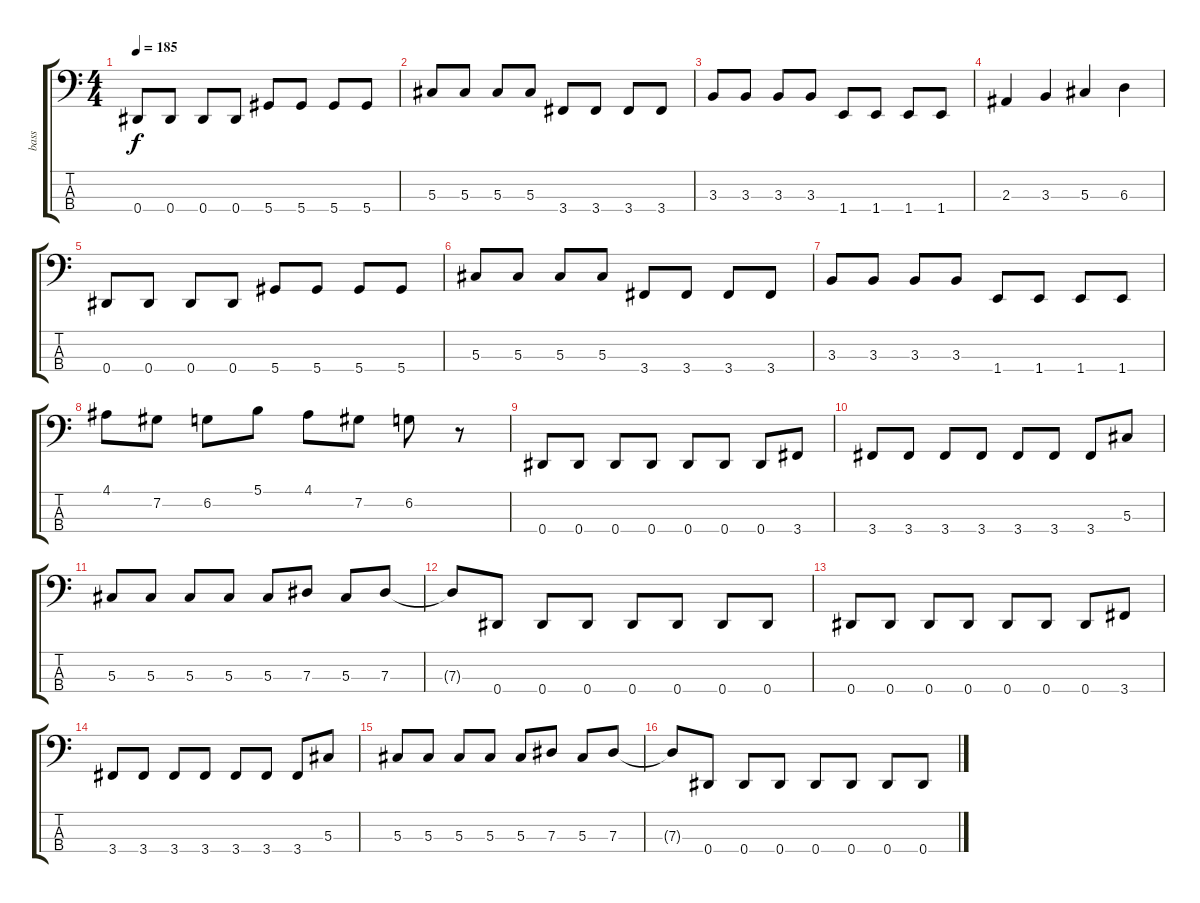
\track ("bass" "bass") {instrument electricbasspick}
\staff {score tabs}
\tuning (Gb2 Db2 Ab1 Eb1) {hide}
\ts (4 4)
\tempo 185
\clef f4
\ks c
0.4.8{dy f} 0.4.8 0.4.8 0.4.8 5.4.8 5.4.8 5.4.8 5.4.8 |
5.3.8 5.3.8 5.3.8 5.3.8 3.4.8 3.4.8 3.4.8 3.4.8 |
3.3.8 3.3.8 3.3.8 3.3.8 1.4.8 1.4.8 1.4.8 1.4.8 |
2.3.4 3.3.4 5.3.4 6.3.4 |
0.4.8 0.4.8 0.4.8 0.4.8 5.4.8 5.4.8 5.4.8 5.4.8 |
5.3.8 5.3.8 5.3.8 5.3.8 3.4.8 3.4.8 3.4.8 3.4.8 |
3.3.8 3.3.8 3.3.8 3.3.8 1.4.8 1.4.8 1.4.8 1.4.8 |
4.1.8 7.2.8 6.2.8 5.1.8 4.1.8 7.2.8 6.2.8 r.8 |
0.4.8 0.4.8 0.4.8 0.4.8 0.4.8 0.4.8 0.4.8 3.4.8 |
3.4.8 3.4.8 3.4.8 3.4.8 3.4.8 3.4.8 3.4.8 5.3.8 |
5.3.8 5.3.8 5.3.8 5.3.8 5.3.8 7.3.8 5.3.8 7.3.8 |
7.3{t}.8 0.4.8 0.4.8 0.4.8 0.4.8 0.4.8 0.4.8 0.4.8 |
0.4.8 0.4.8 0.4.8 0.4.8 0.4.8 0.4.8 0.4.8 3.4.8 |
3.4.8 3.4.8 3.4.8 3.4.8 3.4.8 3.4.8 3.4.8 5.3.8 |
5.3.8 5.3.8 5.3.8 5.3.8 5.3.8 7.3.8 5.3.8 7.3.8 |
7.3{t}.8 0.4.8 0.4.8 0.4.8 0.4.8 0.4.8 0.4.8 0.4.8
